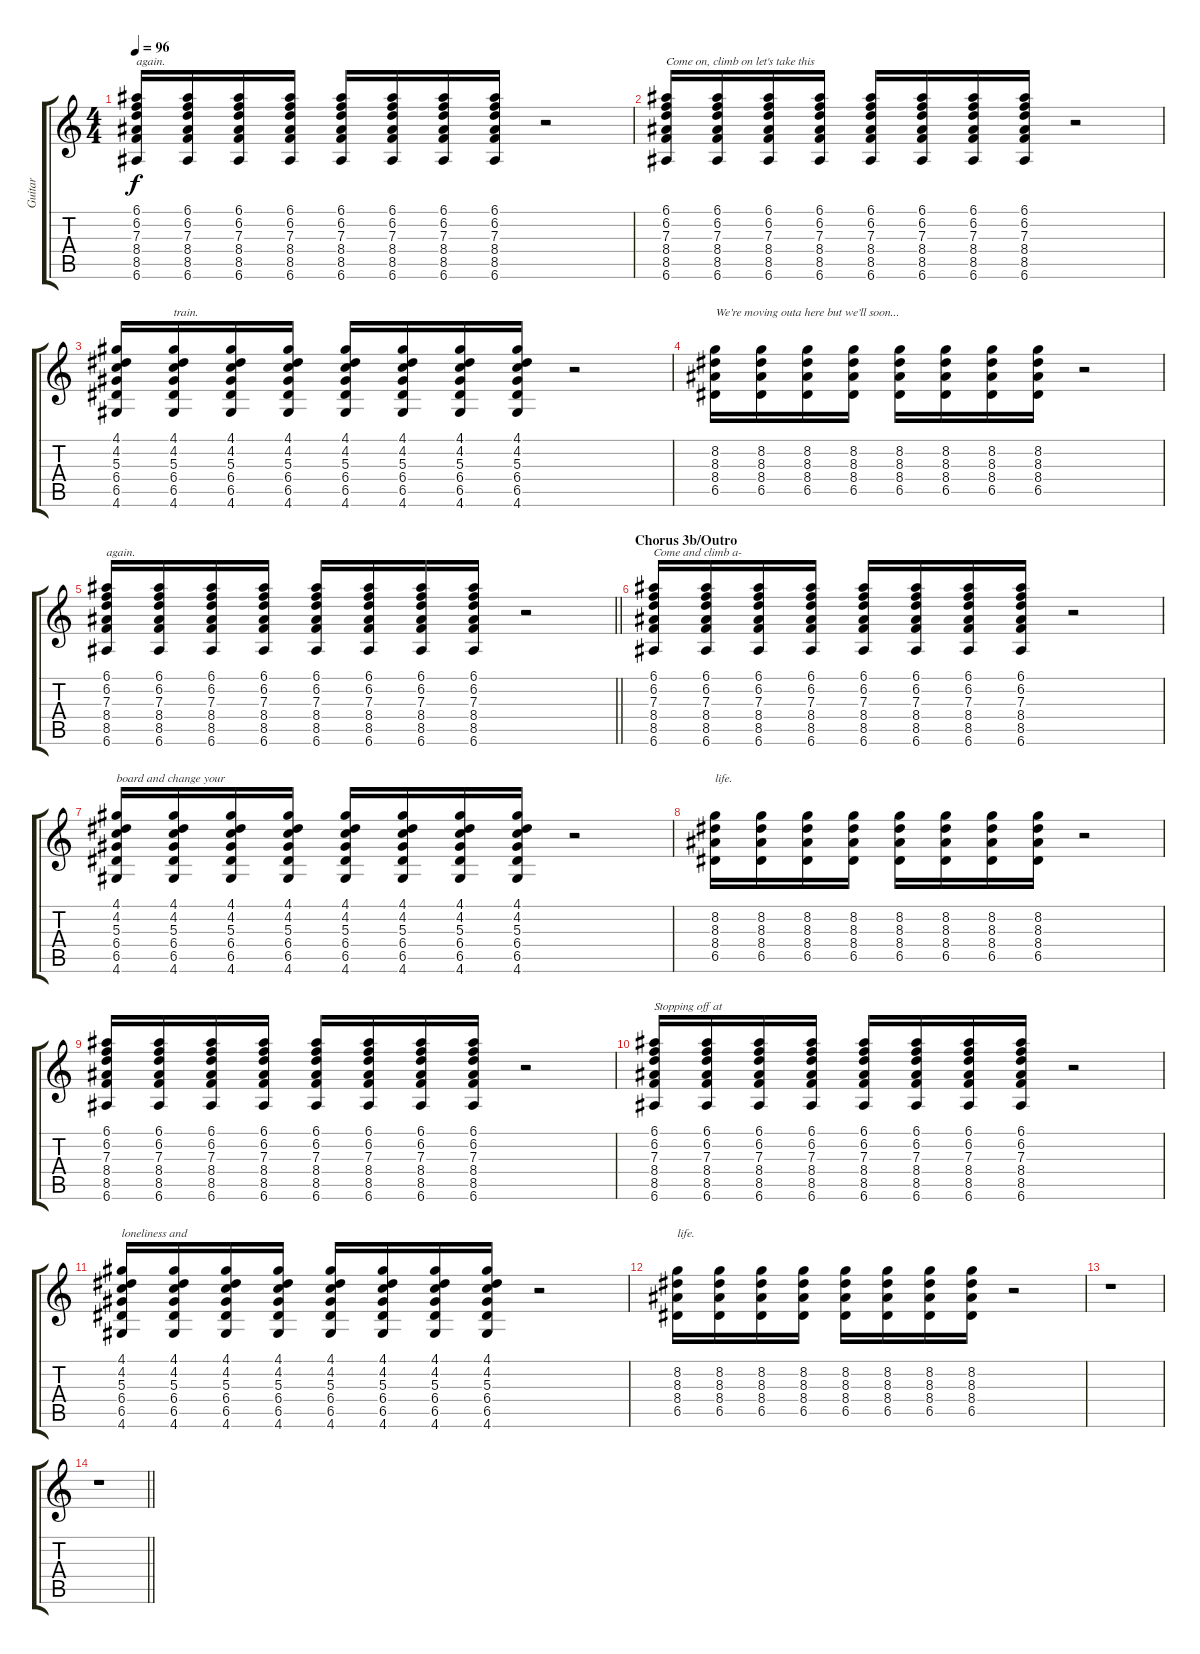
\track ("Guitar" "Guitar") {instrument distortionguitar}
\staff {score tabs}
\tuning (E4 B3 G3 D3 A2 E2) {hide}
\ts (4 4)
\tempo 96
\clef g2
\ks c
(6.1 6.2 7.3 8.4 8.5 6.6).16{txt "again." dy f} (6.1 6.2 7.3 8.4 8.5 6.6).16 (6.1 6.2 7.3 8.4 8.5 6.6).16 (6.1 6.2 7.3 8.4 8.5 6.6).16 (6.1 6.2 7.3 8.4 8.5 6.6).16 (6.1 6.2 7.3 8.4 8.5 6.6).16 (6.1 6.2 7.3 8.4 8.5 6.6).16 (6.1 6.2 7.3 8.4 8.5 6.6).16 r.2 |
(6.1 6.2 7.3 8.4 8.5 6.6).16{txt "Come on, climb on let's take this"} (6.1 6.2 7.3 8.4 8.5 6.6).16 (6.1 6.2 7.3 8.4 8.5 6.6).16 (6.1 6.2 7.3 8.4 8.5 6.6).16 (6.1 6.2 7.3 8.4 8.5 6.6).16 (6.1 6.2 7.3 8.4 8.5 6.6).16 (6.1 6.2 7.3 8.4 8.5 6.6).16 (6.1 6.2 7.3 8.4 8.5 6.6).16 r.2 |
(4.1 4.2 5.3 6.4 6.5 4.6).16 (4.1 4.2 5.3 6.4 6.5 4.6).16{txt "train."} (4.1 4.2 5.3 6.4 6.5 4.6).16 (4.1 4.2 5.3 6.4 6.5 4.6).16 (4.1 4.2 5.3 6.4 6.5 4.6).16 (4.1 4.2 5.3 6.4 6.5 4.6).16 (4.1 4.2 5.3 6.4 6.5 4.6).16 (4.1 4.2 5.3 6.4 6.5 4.6).16 r.2 |
(8.2 8.3 8.4 6.5).16{txt "We’re moving outa here but we’ll soon..."} (8.2 8.3 8.4 6.5).16 (8.2 8.3 8.4 6.5).16 (8.2 8.3 8.4 6.5).16 (8.2 8.3 8.4 6.5).16 (8.2 8.3 8.4 6.5).16 (8.2 8.3 8.4 6.5).16 (8.2 8.3 8.4 6.5).16 r.2 |
\barLineRight lightlight
(6.1 6.2 7.3 8.4 8.5 6.6).16{txt "again."} (6.1 6.2 7.3 8.4 8.5 6.6).16 (6.1 6.2 7.3 8.4 8.5 6.6).16 (6.1 6.2 7.3 8.4 8.5 6.6).16 (6.1 6.2 7.3 8.4 8.5 6.6).16 (6.1 6.2 7.3 8.4 8.5 6.6).16 (6.1 6.2 7.3 8.4 8.5 6.6).16 (6.1 6.2 7.3 8.4 8.5 6.6).16 r.2 |
\section ("" "Chorus 3b/Outro")
(6.1 6.2 7.3 8.4 8.5 6.6).16{txt "Come and climb a-"} (6.1 6.2 7.3 8.4 8.5 6.6).16 (6.1 6.2 7.3 8.4 8.5 6.6).16 (6.1 6.2 7.3 8.4 8.5 6.6).16 (6.1 6.2 7.3 8.4 8.5 6.6).16 (6.1 6.2 7.3 8.4 8.5 6.6).16 (6.1 6.2 7.3 8.4 8.5 6.6).16 (6.1 6.2 7.3 8.4 8.5 6.6).16 r.2 |
(4.1 4.2 5.3 6.4 6.5 4.6).16{txt "board and change your"} (4.1 4.2 5.3 6.4 6.5 4.6).16 (4.1 4.2 5.3 6.4 6.5 4.6).16 (4.1 4.2 5.3 6.4 6.5 4.6).16 (4.1 4.2 5.3 6.4 6.5 4.6).16 (4.1 4.2 5.3 6.4 6.5 4.6).16 (4.1 4.2 5.3 6.4 6.5 4.6).16 (4.1 4.2 5.3 6.4 6.5 4.6).16 r.2 |
(8.2 8.3 8.4 6.5).16{txt "life."} (8.2 8.3 8.4 6.5).16 (8.2 8.3 8.4 6.5).16 (8.2 8.3 8.4 6.5).16 (8.2 8.3 8.4 6.5).16 (8.2 8.3 8.4 6.5).16 (8.2 8.3 8.4 6.5).16 (8.2 8.3 8.4 6.5).16 r.2 |
(6.1 6.2 7.3 8.4 8.5 6.6).16 (6.1 6.2 7.3 8.4 8.5 6.6).16 (6.1 6.2 7.3 8.4 8.5 6.6).16 (6.1 6.2 7.3 8.4 8.5 6.6).16 (6.1 6.2 7.3 8.4 8.5 6.6).16 (6.1 6.2 7.3 8.4 8.5 6.6).16 (6.1 6.2 7.3 8.4 8.5 6.6).16 (6.1 6.2 7.3 8.4 8.5 6.6).16 r.2 |
(6.1 6.2 7.3 8.4 8.5 6.6).16{txt "Stopping off at"} (6.1 6.2 7.3 8.4 8.5 6.6).16 (6.1 6.2 7.3 8.4 8.5 6.6).16 (6.1 6.2 7.3 8.4 8.5 6.6).16 (6.1 6.2 7.3 8.4 8.5 6.6).16 (6.1 6.2 7.3 8.4 8.5 6.6).16 (6.1 6.2 7.3 8.4 8.5 6.6).16 (6.1 6.2 7.3 8.4 8.5 6.6).16 r.2 |
(4.1 4.2 5.3 6.4 6.5 4.6).16{txt "loneliness and"} (4.1 4.2 5.3 6.4 6.5 4.6).16 (4.1 4.2 5.3 6.4 6.5 4.6).16 (4.1 4.2 5.3 6.4 6.5 4.6).16 (4.1 4.2 5.3 6.4 6.5 4.6).16 (4.1 4.2 5.3 6.4 6.5 4.6).16 (4.1 4.2 5.3 6.4 6.5 4.6).16 (4.1 4.2 5.3 6.4 6.5 4.6).16 r.2 |
(8.2 8.3 8.4 6.5).16{txt "life."} (8.2 8.3 8.4 6.5).16 (8.2 8.3 8.4 6.5).16 (8.2 8.3 8.4 6.5).16 (8.2 8.3 8.4 6.5).16 (8.2 8.3 8.4 6.5).16 (8.2 8.3 8.4 6.5).16 (8.2 8.3 8.4 6.5).16 r.2 |
r.1 |
\barLineRight lightlight
r.1
